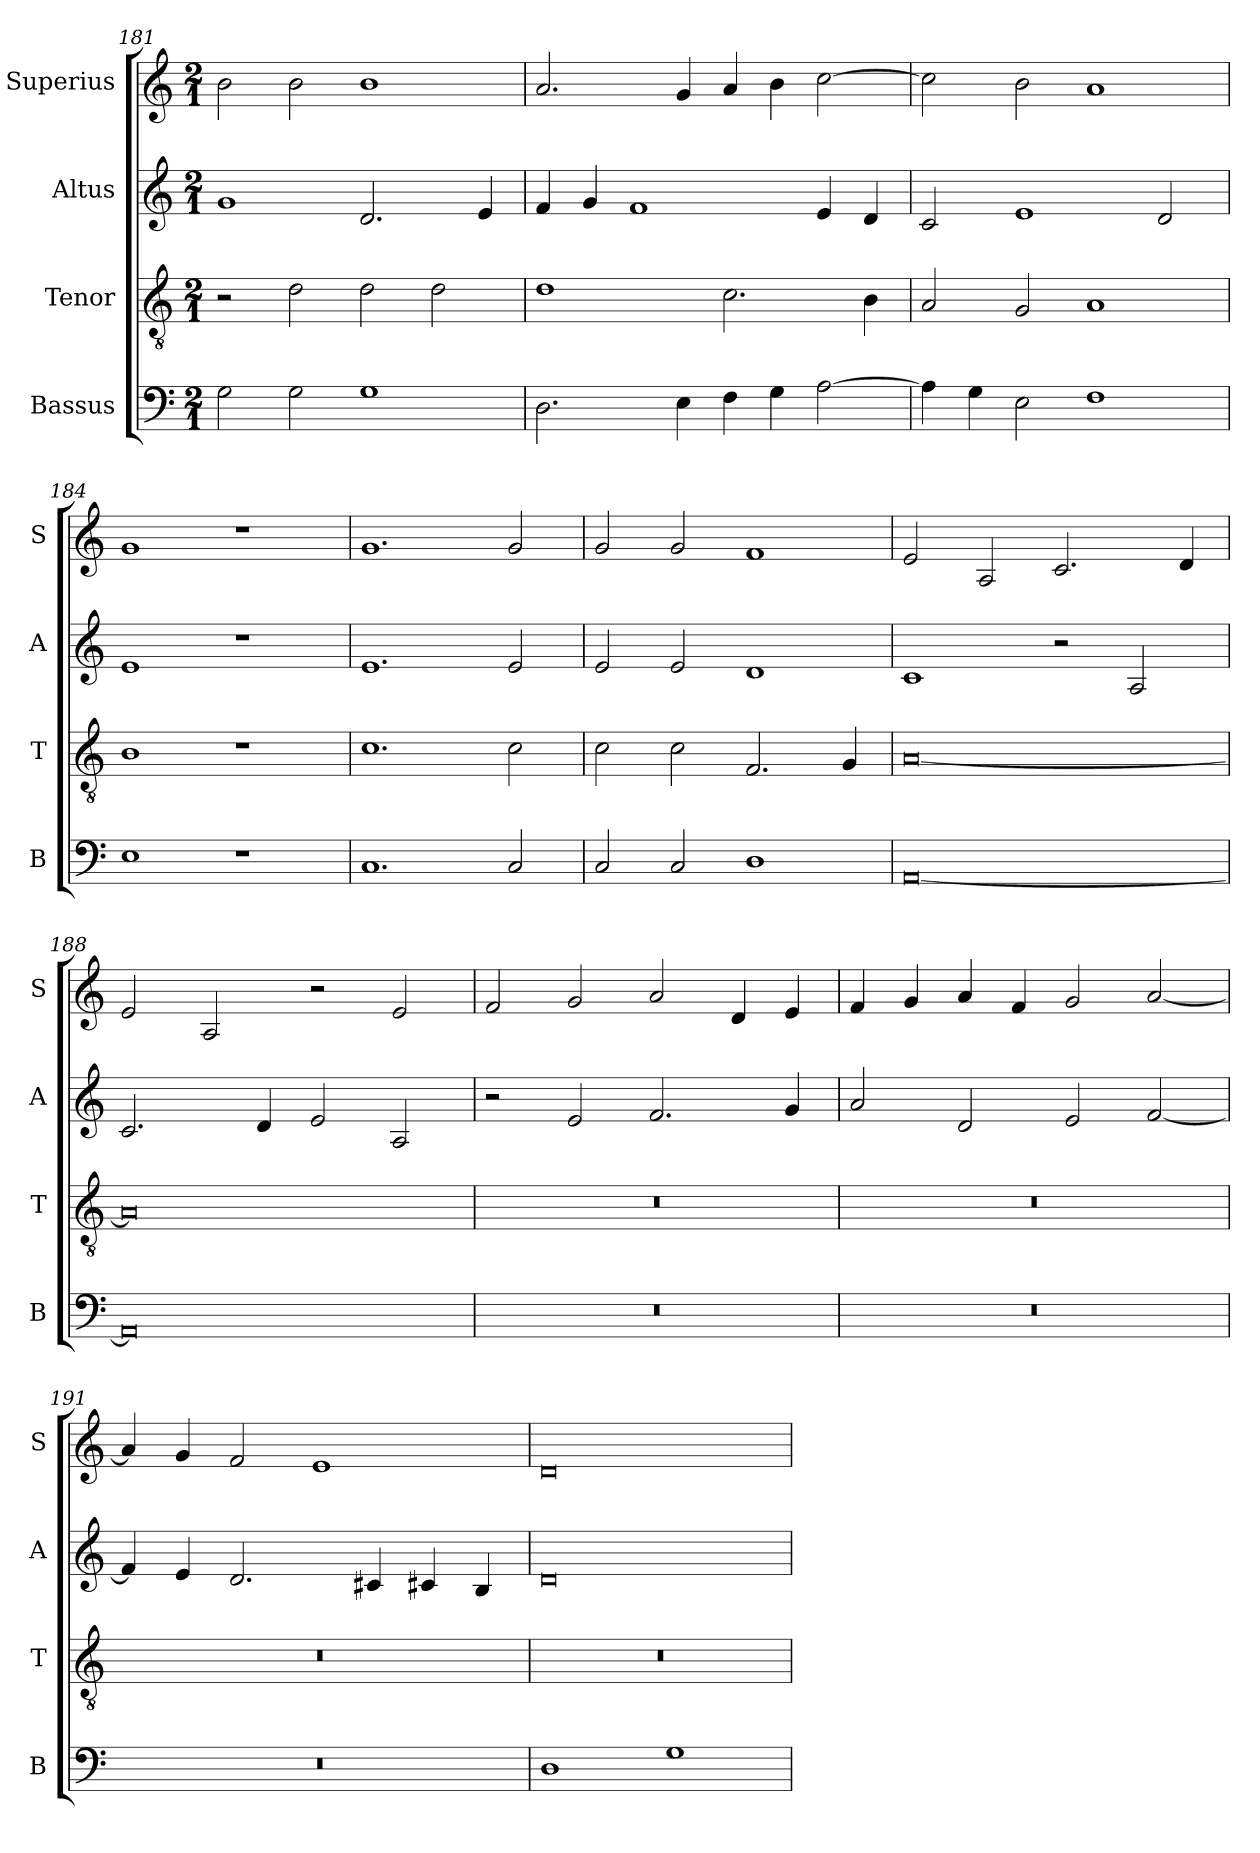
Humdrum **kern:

**kern	**kern	**kern	**kern
*part4	*part3	*part2	*part1
*staff4	*staff3	*staff2	*staff1
*I"Bassus	*I"Tenor	*I"Altus	*I"Superius
*I'B	*I'T	*I'A	*I'S
*clefF4	*clefGv2	*clefG2	*clefG2
*k[]	*k[]	*k[]	*k[]
*M2/1	*M2/1	*M2/1	*M2/1
=181	=181	=181	=181
2G\	2r	1g	2b\
2G\	2d\	.	2b\
1G	2d\	2.d/	1b
.	2d\	.	.
.	.	4e/	.
=182	=182	=182	=182
2.D\	1d	4f/	2.a/
.	.	4g/	.
.	.	1f	.
4E\	.	.	4g/
4F\	2.c\	.	4a/
4G\	.	.	4b\
[2A\	.	4e/	[2cc\
.	4B\	4d/	.
=183	=183	=183	=183
4A\]	2A/	2c/	2cc\]
4G\	.	.	.
2E\	2G/	1e	2b\
1F	1A	.	1a
.	.	2d/	.
=184	=184	=184	=184
1E	1B	1e	1g
1r	1r	1r	1r
=185	=185	=185	=185
1.C	1.c	1.e	1.g
2C/	2c\	2e/	2g/
=186	=186	=186	=186
2C/	2c\	2e/	2g/
2C/	2c\	2e/	2g/
1D	2.F/	1d	1f
.	4G/	.	.
=187	=187	=187	=187
[0AA	[0A	1c	2e/
.	.	.	2A/
.	.	2r	2.c/
.	.	2A/	.
.	.	.	4d/
=188	=188	=188	=188
0AA]	0A]	2.c/	2e/
.	.	.	2A/
.	.	4d/	.
.	.	2e/	2r
.	.	2A/	2e/
=189	=189	=189	=189
0r	0r	2r	2f/
.	.	2e/	2g/
.	.	2.f/	2a/
.	.	.	4d/
.	.	4g/	4e/
=190	=190	=190	=190
0r	0r	2a/	4f/
.	.	.	4g/
.	.	2d/	4a/
.	.	.	4f/
.	.	2e/	2g/
.	.	[2f/	[2a/
=191	=191	=191	=191
0r	0r	4f/]	4a/]
.	.	4e/	4g/
.	.	2.d/	2f/
.	.	.	1e
.	.	4c#X/	.
.	.	4c#X/	.
.	.	4B/	.
=192	=192	=192	=192
1D	0r	0d	0d
1G	.	.	.
=	=	=	=
*-	*-	*-	*-
